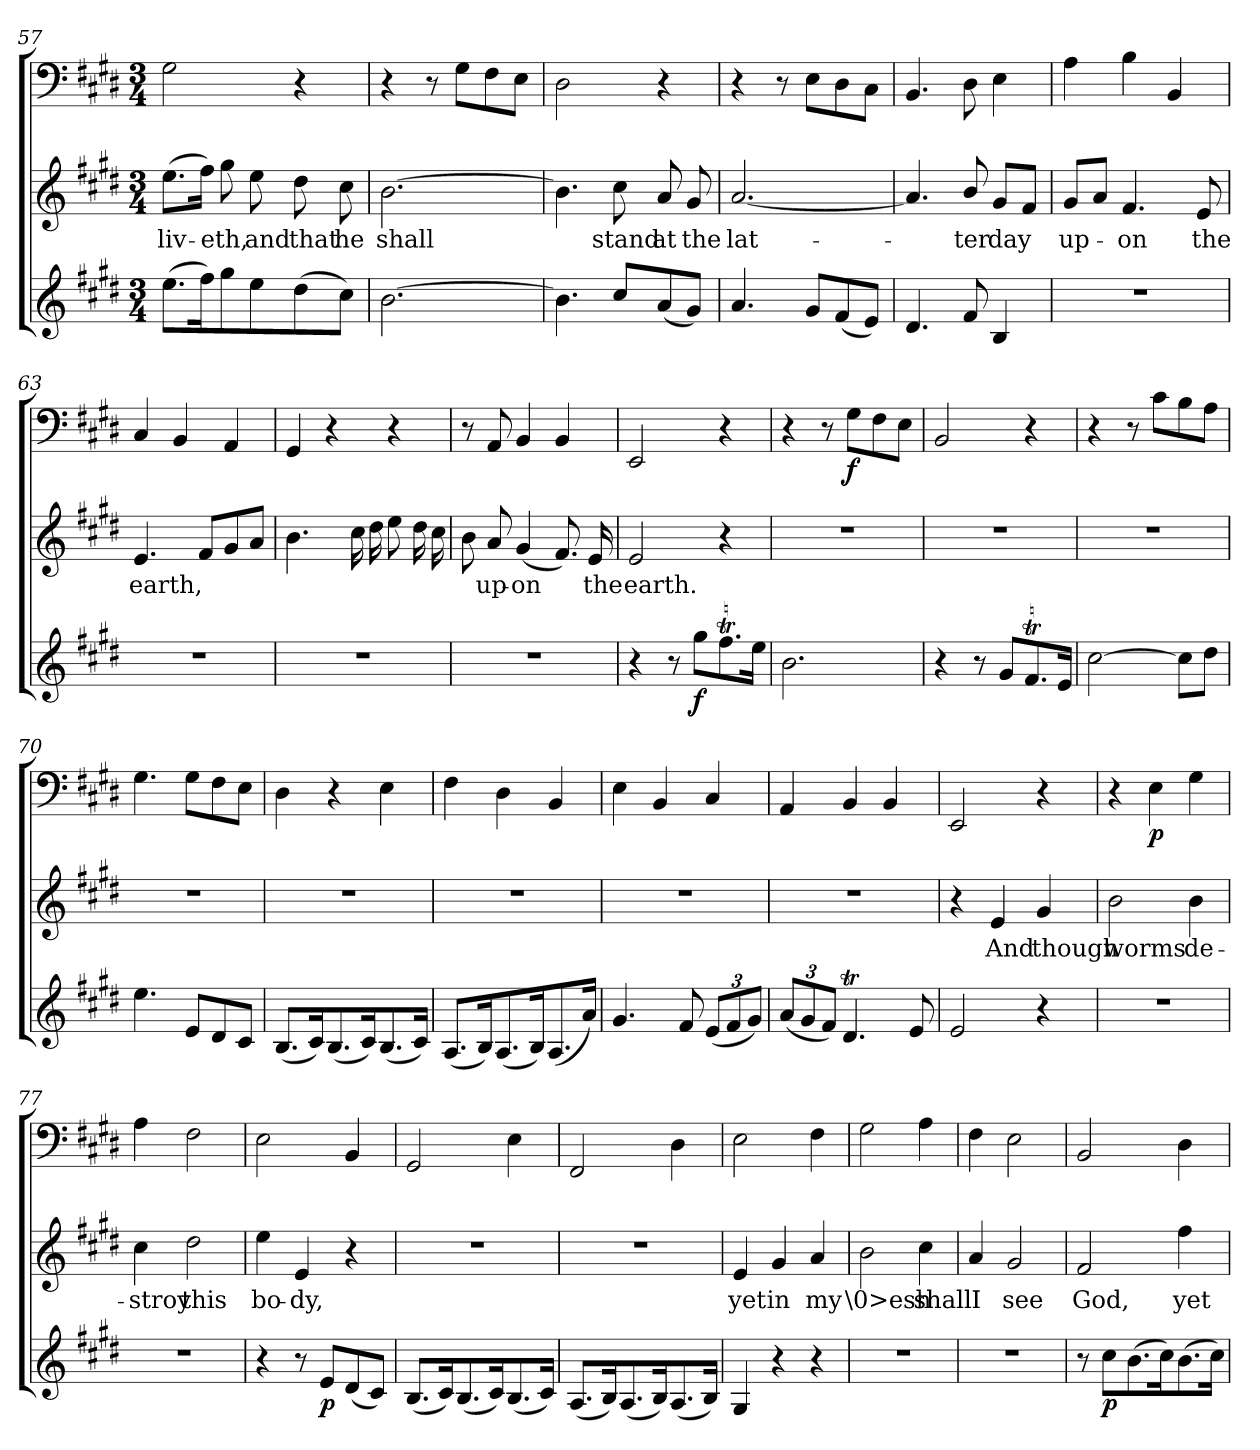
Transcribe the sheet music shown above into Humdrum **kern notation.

**kern	**dynam	**kern	**text	**kern	**dynam
*part3	*part3	*part2	*part2	*part1	*part1
*staff3	*staff3	*staff2	*staff2	*staff1	*staff1
*clefG2	*	*clefG2	*	*clefF4	*
*k[f#c#g#d#]	*	*k[f#c#g#d#]	*	*k[f#c#g#d#]	*
*E:	*	*E:	*	*E:	*
*M3/4	*	*M3/4	*	*M3/4	*
=57	=57	=57	=57	=57	=57
(8.ee\L	.	(8.ee\L	liv-	2G#\	.
16ff#\K)	.	16ff#\Jk)	.	.	.
8gg#\	.	8gg#\	-eth,	.	.
8ee\	.	8ee\	and	.	.
(8dd#\	.	8dd#\	that	4r	.
8cc#\J)	.	8cc#\	he	.	.
=58	=58	=58	=58	=58	=58
[2.b\	.	[2.b\	shall	4r	.
.	.	.	.	8r	.
.	.	.	.	8G#\L	.
.	.	.	.	8F#\	.
.	.	.	.	8E\J	.
=59	=59	=59	=59	=59	=59
4.b\]	.	4.b\]	.	2D#\	.
8cc#/L	.	8cc#\	stand	.	.
(8a/	.	8a/	at	4r	.
8g#/J)	.	8g#/	the	.	.
=60	=60	=60	=60	=60	=60
4.a/	.	[2.a/	lat-	4r	.
.	.	.	.	8r	.
8g#/L	.	.	.	8E\L	.
(8f#/	.	.	.	8D#\	.
8e/J)	.	.	.	8C#\J	.
=61	=61	=61	=61	=61	=61
4.d#/	.	4.a/]	.	4.BB/	.
8f#/	.	8b/	-ter	8D#\	.
4B/	.	8g#/L	day	4E\	.
.	.	8f#/J	.	.	.
=62	=62	=62	=62	=62	=62
2.r	.	8g#/L	up-	4A\	.
.	.	8a/J	.	.	.
.	.	4.f#/	-on	4B\	.
.	.	.	.	4BB/	.
.	.	8e/	the	.	.
=63	=63	=63	=63	=63	=63
2.r	.	4.e/	earth,	4C#/	.
.	.	.	.	4BB/	.
.	.	8f#/L	.	.	.
.	.	8g#/	.	4AA/	.
.	.	8a/J	.	.	.
=64	=64	=64	=64	=64	=64
2.r	.	4.b\	.	4GG#/	.
.	.	.	.	4r	.
.	.	16cc#\	.	.	.
.	.	16dd#\	.	.	.
.	.	8ee\	.	4r	.
.	.	16dd#\	.	.	.
.	.	16cc#\	.	.	.
=65	=65	=65	=65	=65	=65
2.r	.	8b\	.	8r	.
.	.	8a/	up-	8AA/	.
.	.	(4g#/	-on	4BB/	.
.	.	8.f#/)	.	4BB/	.
.	.	16e/	the	.	.
=66	=66	=66	=66	=66	=66
4r	.	2e/	earth.	2EE/	.
8r	.	.	.	.	.
8gg#\L	f	.	.	.	.
8.ff#t\	.	4r	.	4r	.
16ee\Jk	.	.	.	.	.
=67	=67	=67	=67	=67	=67
2.b\	.	2.r	.	4r	.
.	.	.	.	8r	.
.	.	.	.	8G#\L	f
.	.	.	.	8F#\	.
.	.	.	.	8E\J	.
=68	=68	=68	=68	=68	=68
4r	.	2.r	.	2BB/	.
8r	.	.	.	.	.
8g#/L	.	.	.	.	.
8.f#t/	.	.	.	4r	.
16e/Jk	.	.	.	.	.
=69	=69	=69	=69	=69	=69
[2cc#\	.	2.r	.	4r	.
.	.	.	.	8r	.
.	.	.	.	8c#\L	.
8cc#\L]	.	.	.	8B\	.
8dd#\J	.	.	.	8A\J	.
=70	=70	=70	=70	=70	=70
4.ee\	.	2.r	.	4.G#\	.
8e/L	.	.	.	8G#\L	.
8d#/	.	.	.	8F#\	.
8c#/J	.	.	.	8E\J	.
=71	=71	=71	=71	=71	=71
(8.B/L	.	2.r	.	4D#\	.
16c#/K)	.	.	.	.	.
(8.B/	.	.	.	4r	.
16c#/K)	.	.	.	.	.
(8.B/	.	.	.	4E\	.
16c#/Jk)	.	.	.	.	.
=72	=72	=72	=72	=72	=72
(8.A/L	.	2.r	.	4F#\	.
16B/K)	.	.	.	.	.
(8.A/	.	.	.	4D#\	.
16B/K)	.	.	.	.	.
(8.A/	.	.	.	4BB/	.
16a/Jk)	.	.	.	.	.
=73	=73	=73	=73	=73	=73
4.g#/	.	2.r	.	4E\	.
.	.	.	.	4BB/	.
8f#/	.	.	.	.	.
(12e/L	.	.	.	4C#/	.
12f#/	.	.	.	.	.
12g#/J)	.	.	.	.	.
=74	=74	=74	=74	=74	=74
(12a/L	.	2.r	.	4AA/	.
12g#/	.	.	.	.	.
12f#/J)	.	.	.	.	.
4.d#t/	.	.	.	4BB/	.
.	.	.	.	4BB/	.
8e/	.	.	.	.	.
=75	=75	=75	=75	=75	=75
2e/	.	4r	.	2EE/	.
.	.	4e/	And	.	.
4r	.	4g#/	though	4r	.
=76	=76	=76	=76	=76	=76
2.r	.	2b\	worms	4r	.
.	.	.	.	4E\	p
.	.	4b\	de-	4G#\	.
=77	=77	=77	=77	=77	=77
2.r	.	4cc#\	-stroy	4A\	.
.	.	2dd#\	this	2F#\	.
=78	=78	=78	=78	=78	=78
4r	.	4ee\	bo-	2E\	.
8r	.	4e/	-dy,	.	.
8e/L	p	.	.	.	.
(8d#/	.	4r	.	4BB/	.
8c#/J)	.	.	.	.	.
=79	=79	=79	=79	=79	=79
(8.B/L	.	2.r	.	2GG#/	.
16c#/K)	.	.	.	.	.
(8.B/	.	.	.	.	.
16c#/K)	.	.	.	.	.
(8.B/	.	.	.	4E\	.
16c#/Jk)	.	.	.	.	.
=80	=80	=80	=80	=80	=80
(8.A/L	.	2.r	.	2FF#/	.
16B/K)	.	.	.	.	.
(8.A/	.	.	.	.	.
16B/K)	.	.	.	.	.
(8.A/	.	.	.	4D#\	.
16B/Jk)	.	.	.	.	.
=81	=81	=81	=81	=81	=81
4G#/	.	4e/	yet	2E\	.
4r	.	4g#/	in	.	.
4r	.	4a/	my	4F#\	.
=82	=82	=82	=82	=82	=82
2.r	.	2b\	\0>esh	2G#\	.
.	.	4cc#\	shall	4A\	.
=83	=83	=83	=83	=83	=83
2.r	.	4a/	I	4F#\	.
.	.	2g#/	see	2E\	.
=84	=84	=84	=84	=84	=84
8r	.	2f#/	God,	2BB/	.
8cc#\L	p	.	.	.	.
(8.b\	.	.	.	.	.
16cc#\K)	.	.	.	.	.
(8.b\	.	4ff#\	yet	4D#\	.
16cc#\Jk)	.	.	.	.	.
=	=	=	=	=	=
*-	*-	*-	*-	*-	*-
